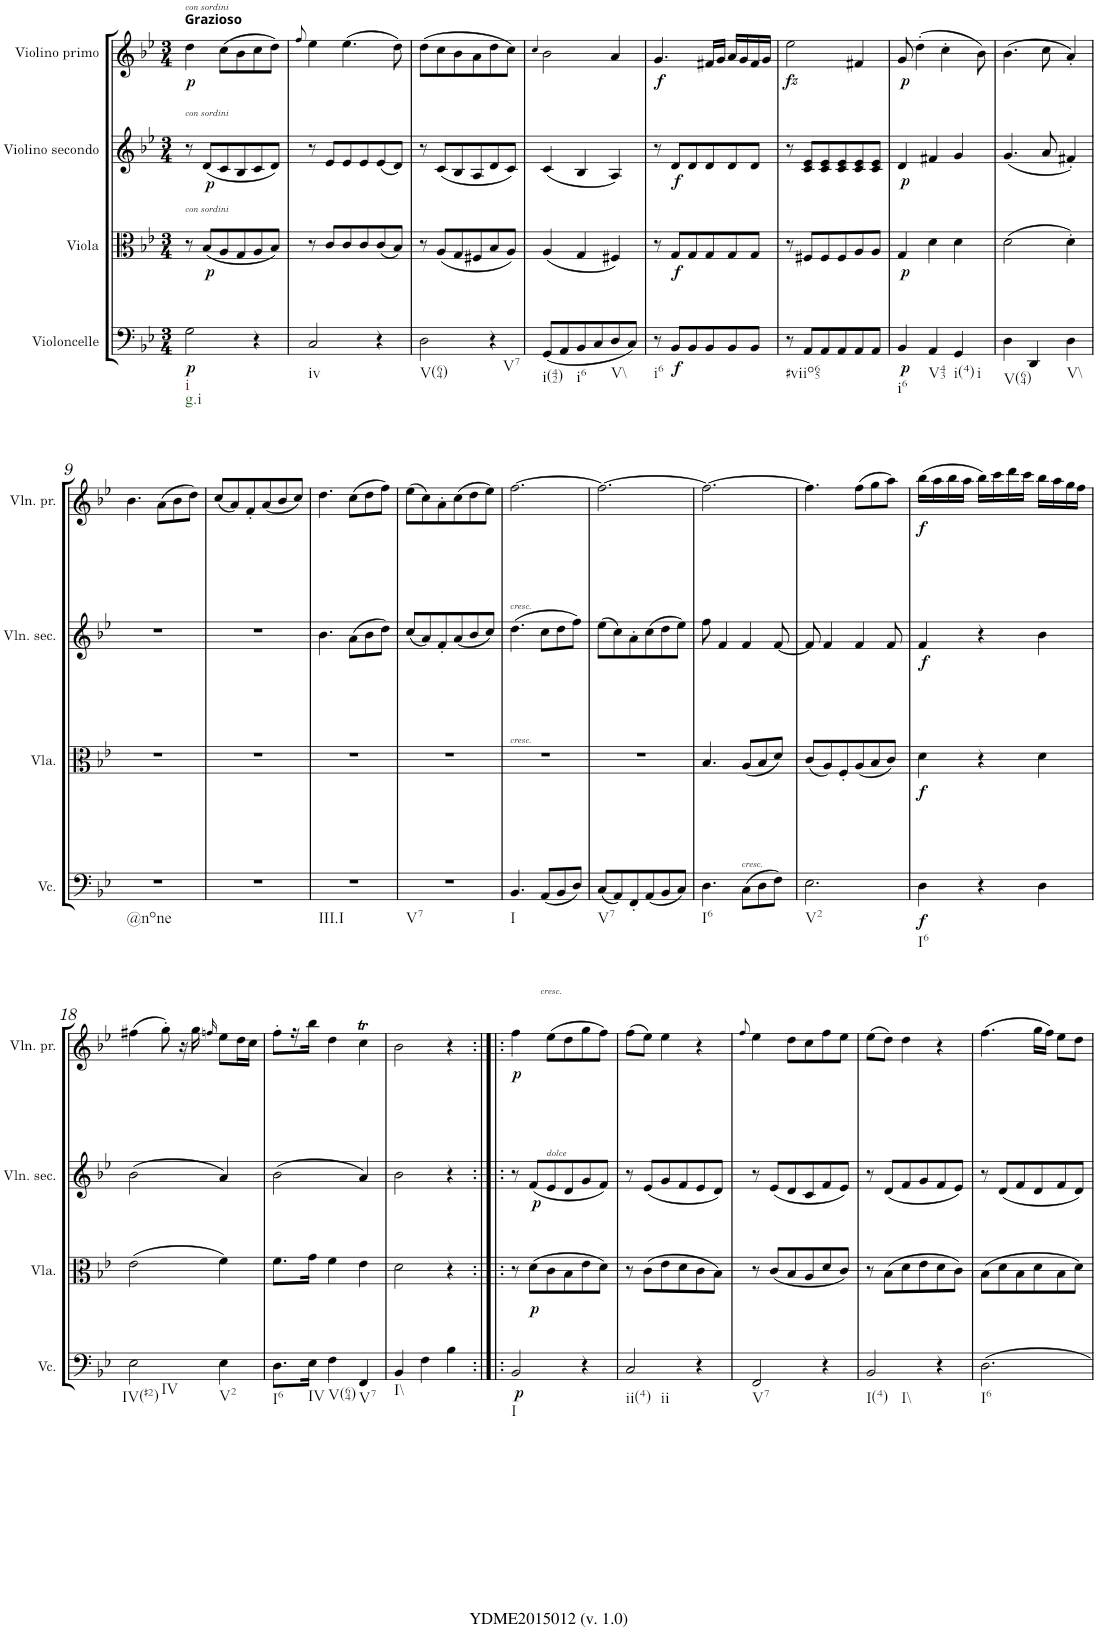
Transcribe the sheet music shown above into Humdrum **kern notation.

**kern	**dynam	**kern	**dynam	**kern	**dynam	**kern	**dynam
*part4	*part4	*part3	*part3	*part2	*part2	*part1	*part1
*staff4	*staff4	*staff3	*staff3	*staff2	*staff2	*staff1	*staff1
*I"Violoncelle	*	*I"Viola	*	*I"Violino secondo	*	*I"Violino primo	*
*I'Vc.	*	*I'Vla.	*	*I'Vln. sec.	*	*I'Vln. pr.	*
*clefF4	*	*clefC3	*	*clefG2	*	*clefG2	*
*k[b-e-]	*	*k[b-e-]	*	*k[b-e-]	*	*k[b-e-]	*
*M3/4	*	*M3/4	*	*M3/4	*	*M3/4	*
=1	=1	=1	=1	=1	=1	=1	=1
!	!	!	!	!	!	!LO:TX:a:B:t=Grazioso	!
!	!	!	!	!	!	!LO:TX:a:i:t=con sordini	!
!	!	!	!	!LO:TX:a:i:t=con sordini	!	!	!
!	!	!LO:TX:a:i:t=con sordini	!	!	!	!	!
!LO:TX:b:t=i	!	!	!	!	!	!	!
!LO:TX:b:t=g.i	!	!	!	!	!	!	!
!	!LO:DY:b	!	!	!	!	!	!LO:DY:b
2G\	p	8r	.	8r	.	4dd\	p
!	!	!	!LO:DY:b	!	!LO:DY:b	!	!
.	.	(<8B-/L	p	(<8d/L	p	.	.
.	.	8A/	.	8c/	.	(>8cc\L	.
.	.	8G/	.	8B-/	.	8b-\	.
4r	.	8A/	.	8c/	.	8cc\	.
.	.	8B-/J)	.	8d/J)	.	8dd\J)	.
=2	=2	=2	=2	=2	=2	=2	=2
.	.	.	.	.	.	8qff/	.
!LO:TX:b:t=iv	!	!	!	!	!	!	!
2C/	.	8r	.	8r	.	4ee-\	.
.	.	8c/L	.	8e-/L	.	.	.
.	.	8c/	.	8e-/	.	(>4.ee-\	.
.	.	8c/	.	8e-/	.	.	.
4r	.	(<8c/	.	(<8e-/	.	.	.
.	.	8B-/J)	.	8d/J)	.	8dd\)	.
=3	=3	=3	=3	=3	=3	=3	=3
!LO:TX:b:t=V(64)	!	!	!	!	!	!	!
2D\	.	8r	.	8r	.	(>8dd\L	.
.	.	(<8A/L	.	(<8c/L	.	8cc\	.
.	.	8G/	.	8B-/	.	8b-\	.
.	.	8F#X/	.	8A/	.	8a\	.
!LO:TX:b:t=V7	!	!	!	!	!	!	!
4r	.	8B-/	.	8d/	.	8dd\	.
.	.	8A/J)	.	8c/J)	.	8cc\J)	.
=4	=4	=4	=4	=4	=4	=4	=4
.	.	.	.	.	.	4qcc/	.
!LO:TX:b:t=i(42)	!	!	!	!	!	!	!
(<8GG/L	.	(<4A/	.	(<4c/	.	2b-\	.
8AA/	.	.	.	.	.	.	.
!LO:TX:b:t=i6	!	!	!	!	!	!	!
8BB-/	.	4G/	.	4B-/	.	.	.
8C/	.	.	.	.	.	.	.
!LO:TX:b:t=V\\	!	!	!	!	!	!	!
8D/	.	4F#X/)	.	4A/)	.	4a/	.
8C/J)	.	.	.	.	.	.	.
=5	=5	=5	=5	=5	=5	=5	=5
!LO:TX:b:t=i6	!	!	!	!	!	!	!
!	!	!	!	!	!	!	!LO:DY:b
8r	.	8r	.	8r	.	4.g/	f
!	!LO:DY:b	!	!LO:DY:b	!	!LO:DY:b	!	!
8BB-/L	f	8G/L	f	8d/L	f	.	.
8BB-/	.	8G/	.	8d/	.	.	.
8BB-/	.	8G/	.	8d/	.	16f#X/LL	.
.	.	.	.	.	.	16g/JJ	.
8BB-/	.	8G/	.	8d/	.	16a/LL	.
.	.	.	.	.	.	16g/	.
8BB-/J	.	8G/J	.	8d/J	.	16f#/	.
.	.	.	.	.	.	16g/JJ	.
=6	=6	=6	=6	=6	=6	=6	=6
!LO:TX:b:t=#viio65	!	!	!	!	!	!	!
!	!	!	!	!	!	!	!LO:DY:b
8r	.	8r	.	8r	.	2ee-\	fz
8AA/L	.	8F#X/L	.	8c/ 8e-/L	.	.	.
8AA/	.	8F#/	.	8c/ 8e-/	.	.	.
8AA/	.	8F#/	.	8c/ 8e-/	.	.	.
8AA/	.	8A/	.	8c/ 8e-/	.	4f#X/	.
8AA/J	.	8A/J	.	8c/ 8e-/J	.	.	.
=7	=7	=7	=7	=7	=7	=7	=7
!LO:TX:b:t=i6	!	!	!	!	!	!	!
!	!LO:DY:b	!	!LO:DY:b	!	!LO:DY:b	!	!LO:DY:b
4BB-/	p	4G/	p	4d/	p	8g/	p
.	.	.	.	.	.	(>4dd'\	.
!LO:TX:b:t=V43	!	!	!	!	!	!	!
4AA/	.	4d\	.	4f#X/	.	.	.
.	.	.	.	.	.	4cc'\	.
!LO:TX:b:t=i(4)	!	!	!	!	!	!	!
!LO:TX:b:t=i	!	!	!	!	!	!	!
4GG/	.	4d\	.	4g/	.	.	.
.	.	.	.	.	.	8b-\)	.
=8	=8	=8	=8	=8	=8	=8	=8
!LO:TX:b:t=V(64)	!	!	!	!	!	!	!
4D\	.	(>2d\	.	(<4.g/	.	(>4.b-\	.
4DD/	.	.	.	.	.	.	.
.	.	.	.	8a/	.	8cc\	.
!LO:TX:b:t=V\\	!	!	!	!	!	!	!
4D\	.	4d'\)	.	4f#X'/)	.	4a'/)	.
!!LO:LB:g=z
=9	=9	=9	=9	=9	=9	=9	=9
!LO:TX:b:t=@none	!	!	!	!	!	!	!
2.r	.	2.r	.	2.r	.	4.b-\	.
.	.	.	.	.	.	(>8a\L	.
.	.	.	.	.	.	8b-\	.
.	.	.	.	.	.	8dd\J)	.
=10	=10	=10	=10	=10	=10	=10	=10
2.r	.	2.r	.	2.r	.	(<8cc/L	.
.	.	.	.	.	.	8a/)	.
.	.	.	.	.	.	8f'/	.
.	.	.	.	.	.	(<8a/	.
.	.	.	.	.	.	8b-/	.
.	.	.	.	.	.	8cc/J)	.
=11	=11	=11	=11	=11	=11	=11	=11
!LO:TX:b:t=III.I	!	!	!	!	!	!	!
2.r	.	2.r	.	4.b-\	.	4.dd\	.
.	.	.	.	(>8a\L	.	(>8cc\L	.
.	.	.	.	8b-\	.	8dd\	.
.	.	.	.	8dd\J)	.	8ff\J)	.
=12	=12	=12	=12	=12	=12	=12	=12
!LO:TX:b:t=V7	!	!	!	!	!	!	!
2.r	.	2.r	.	(<8cc/L	.	(>8ee-\L	.
.	.	.	.	8a/)	.	8cc\)	.
.	.	.	.	8f'/	.	8a'\	.
.	.	.	.	(<8a/	.	(>8cc\	.
.	.	.	.	8b-/	.	8dd\	.
.	.	.	.	8cc/J)	.	8ee-\J)	.
=13	=13	=13	=13	=13	=13	=13	=13
!	!	!	!	!	!	!LO:TX:b:i:t=cresc.	!
!	!	!	!	!LO:TX:b:i:t=cresc.	!	!	!
!LO:TX:b:t=I	!	!	!	!	!	!	!
4.BB-/	.	2.r	.	(>4.dd\	.	[2.ff\	.
!LO:TX:b:i:t=cresc.	!	!	!	!	!	!	!
(<8AA/L	.	.	.	8cc\L	.	.	.
8BB-/	.	.	.	8dd\	.	.	.
8D/J)	.	.	.	8ff\J)	.	.	.
=14	=14	=14	=14	=14	=14	=14	=14
!LO:TX:b:t=V7	!	!	!	!	!	!	!
(<8C/L	.	2.r	.	(>8ee-\L	.	2.ff\_	.
8AA/)	.	.	.	8cc\)	.	.	.
8FF'/	.	.	.	8a'\	.	.	.
(<8AA/	.	.	.	(>8cc\	.	.	.
8BB-/	.	.	.	8dd\	.	.	.
8C/J)	.	.	.	8ee-\J)	.	.	.
=15	=15	=15	=15	=15	=15	=15	=15
!LO:TX:b:t=I6	!	!	!	!	!	!	!
4.D\	.	4.B-/	.	8ff\	.	2.ff\_	.
.	.	.	.	4f/	.	.	.
!	!	!LO:TX:b:i:t=cresc.	!	!	!	!	!
(>8C\L	.	(<8A/L	.	4f/	.	.	.
8D\	.	8B-/	.	.	.	.	.
8F\J)	.	8d/J)	.	[8f/	.	.	.
=16	=16	=16	=16	=16	=16	=16	=16
!LO:TX:b:t=V2	!	!	!	!	!	!	!
2.E-\	.	(<8c/L	.	8f/]	.	4.ff\]	.
.	.	8A/)	.	4f/	.	.	.
.	.	8F'/	.	.	.	.	.
.	.	(<8A/	.	4f/	.	(>8ff\L	.
.	.	8B-/	.	.	.	8gg\	.
.	.	8c/J)	.	8f/	.	8aa\J)	.
=17	=17	=17	=17	=17	=17	=17	=17
!LO:TX:b:t=I6	!	!	!	!	!	!	!
!	!LO:DY:b	!	!LO:DY:b	!	!LO:DY:b	!	!LO:DY:b
4D\	f	4d\	f	4f/	f	(>16bb-\LL	f
.	.	.	.	.	.	16aa\	.
.	.	.	.	.	.	16bb-\	.
.	.	.	.	.	.	16aa\JJ	.
4r	.	4r	.	4r	.	16bb-\LL)	.
.	.	.	.	.	.	16ccc\	.
.	.	.	.	.	.	16ddd\	.
.	.	.	.	.	.	16ccc\JJ	.
4D\	.	4d\	.	4b-\	.	16bb-\LL	.
.	.	.	.	.	.	16aa\	.
.	.	.	.	.	.	16gg\	.
.	.	.	.	.	.	16ff\JJ	.
!!LO:LB:g=z
=18	=18	=18	=18	=18	=18	=18	=18
!LO:TX:b:t=IV(#2)	!	!	!	!	!	!	!
!LO:TX:b:t=IV	!	!	!	!	!	!	!
2E-\	.	(>2e-\	.	(>2b-\	.	(>4ff#X\	.
.	.	.	.	.	.	8gg'\)	.
.	.	.	.	.	.	16r	.
.	.	.	.	.	.	16gg\	.
.	.	.	.	.	.	16qffn/	.
!LO:TX:b:t=V2	!	!	!	!	!	!	!
4E-\	.	4f\)	.	4a/)	.	8ee-\L	.
.	.	.	.	.	.	16dd\L	.
.	.	.	.	.	.	16cc\JJ	.
=19	=19	=19	=19	=19	=19	=19	=19
!LO:TX:b:t=I6	!	!	!	!	!	!	!
8.D\L	.	8.f\L	.	(>2b-\	.	8ff'\L	.
.	.	.	.	.	.	16r	.
!LO:TX:b:t=IV	!	!	!	!	!	!	!
16E-\Jk	.	16g\Jk	.	.	.	16bb-\JJ	.
!LO:TX:b:t=V(64)	!	!	!	!	!	!	!
4F\	.	4f\	.	.	.	4dd\	.
!LO:TX:b:t=V7	!	!	!	!	!	!	!
4FF/	.	4e-\	.	4a/)	.	4ccT\	.
=20	=20	=20	=20	=20	=20	=20	=20
!LO:TX:b:t=I\\	!	!	!	!	!	!	!
4BB-/	.	2d\	.	2b-\	.	2b-\	.
4F\	.	.	.	.	.	.	.
4B-\	.	4r	.	4r	.	4r	.
=21:|!|:	=21:|!|:	=21:|!|:	=21:|!|:	=21:|!|:	=21:|!|:	=21:|!|:	=21:|!|:
!LO:TX:b:t=I	!	!	!	!	!	!	!
!	!LO:DY:b	!	!	!	!	!	!LO:DY:b
2BB-/	p	8r	.	8r	.	4ff\	p
!	!	!	!LO:DY:b	!	!LO:DY:b	!	!
.	.	(>8d\L	p	(<8f/L	p	.	.
!	!	!	!	!	!	!LO:TX:b:i:t=dolce	!
.	.	8c\	.	8e-/	.	(>8ee-\L	.
.	.	8B-\	.	8d/	.	8dd\	.
4r	.	8e-\	.	8g/	.	8gg\	.
.	.	8d\J)	.	8f/J)	.	8ff\J)	.
=22	=22	=22	=22	=22	=22	=22	=22
!LO:TX:b:t=ii(4)	!	!	!	!	!	!	!
!LO:TX:b:t=ii	!	!	!	!	!	!	!
2C/	.	8r	.	8r	.	(>8ff\L	.
.	.	(>8c\L	.	(<8e-/L	.	8ee-\J)	.
.	.	8e-\	.	8g/	.	4ee-\	.
.	.	8d\	.	8f/	.	.	.
4r	.	8c\	.	8e-/	.	4r	.
.	.	8B-\J)	.	8d/J)	.	.	.
=23	=23	=23	=23	=23	=23	=23	=23
.	.	.	.	.	.	8qff/	.
!LO:TX:b:t=V7	!	!	!	!	!	!	!
2FF/	.	8r	.	8r	.	4ee-\	.
.	.	(<8c/L	.	(<8e-/L	.	.	.
.	.	8B-/	.	8d/	.	8dd\L	.
.	.	8A/	.	8c/	.	8cc\	.
4r	.	8d/	.	8f/	.	8ff\	.
.	.	8c/J)	.	8e-/J)	.	8ee-\J	.
=24	=24	=24	=24	=24	=24	=24	=24
!LO:TX:b:t=I(4)	!	!	!	!	!	!	!
!LO:TX:b:t=I\\	!	!	!	!	!	!	!
2BB-/	.	8r	.	8r	.	(>8ee-\L	.
.	.	(>8B-\L	.	(<8d/L	.	8dd\J)	.
.	.	8d\	.	8f/	.	4dd\	.
.	.	8e-\	.	8g/	.	.	.
4r	.	8d\	.	8f/	.	4r	.
.	.	8c\J)	.	8e-/J)	.	.	.
=25	=25	=25	=25	=25	=25	=25	=25
!LO:TX:b:t=I6	!	!	!	!	!	!	!
2.D\	.	(>8B-\L	.	8r	.	(>4.ff\	.
.	.	8d\	.	(<8d/L	.	.	.
.	.	8B-\	.	8f/	.	.	.
.	.	8d\	.	8d/	.	16gg\LL	.
.	.	.	.	.	.	16ff\JJ)	.
.	.	8B-\	.	8f/	.	8ee-\L	.
.	.	8d\J)	.	8d/J)	.	8dd\J	.
=	=	=	=	=	=	=	=
*-	*-	*-	*-	*-	*-	*-	*-
